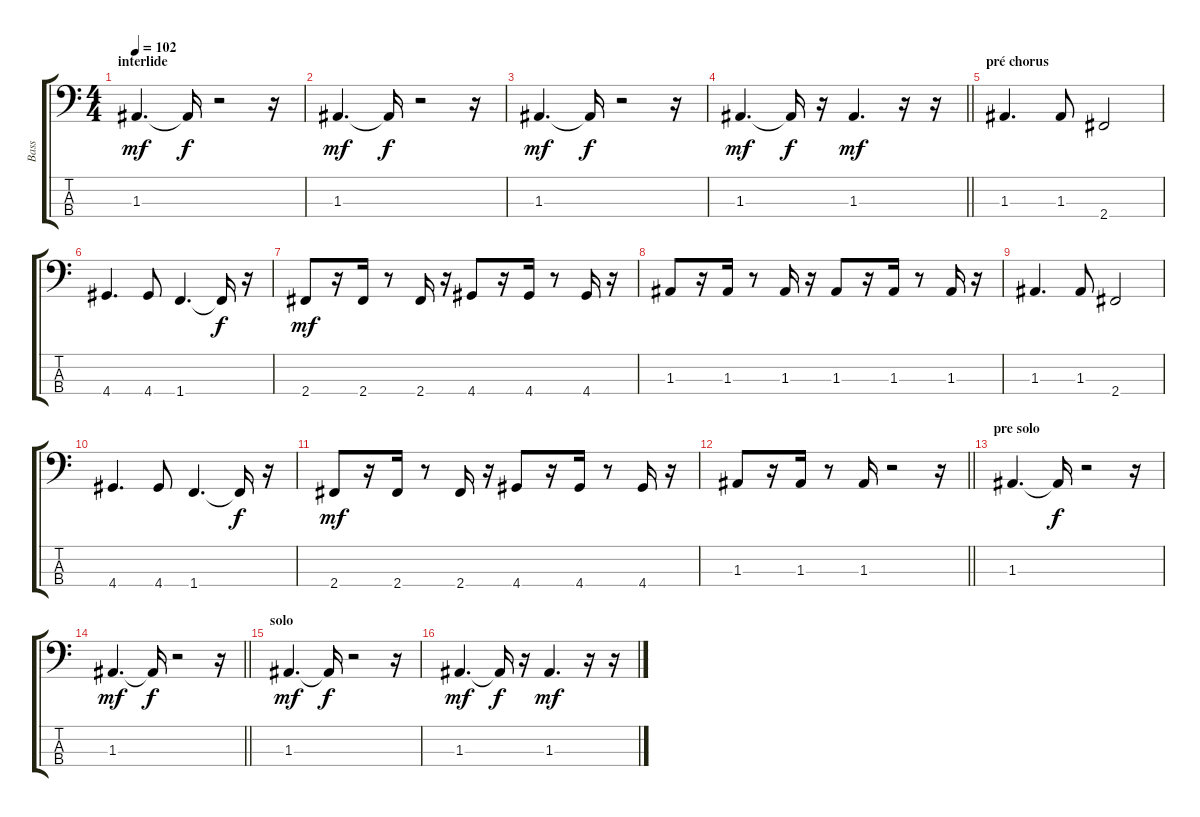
\track ("Bass" "Bass") {instrument electricbassfinger}
\staff {score tabs}
\tuning (G2 D2 A1 E1) {hide}
\ts (4 4)
\section ("" "interlide")
\tempo 102
\clef f4
\ks c
1.3.4{d dy mf} 1.3{t}.16{dy f} r.2 r.16 |
1.3.4{d dy mf} 1.3{t}.16{dy f} r.2 r.16 |
1.3.4{d dy mf} 1.3{t}.16{dy f} r.2 r.16 |
\barLineRight lightlight
1.3.4{d dy mf} 1.3{t}.16{dy f} r.16 1.3.4{d dy mf} r.16 r.16 |
\section ("" "pré chorus")
1.3.4{d} 1.3.8 2.4.2 |
4.4.4{d} 4.4.8 1.4.4{d} 1.4{t}.16{dy f} r.16 |
2.4.8{dy mf} r.16 2.4.16 r.8 2.4.16 r.16 4.4.8 r.16 4.4.16 r.8 4.4.16 r.16 |
1.3.8 r.16 1.3.16 r.8 1.3.16 r.16 1.3.8 r.16 1.3.16 r.8 1.3.16 r.16 |
1.3.4{d} 1.3.8 2.4.2 |
4.4.4{d} 4.4.8 1.4.4{d} 1.4{t}.16{dy f} r.16 |
2.4.8{dy mf} r.16 2.4.16 r.8 2.4.16 r.16 4.4.8 r.16 4.4.16 r.8 4.4.16 r.16 |
\barLineRight lightlight
1.3.8 r.16 1.3.16 r.8 1.3.16 r.2 r.16 |
\section ("" "pre solo")
1.3.4{d} 1.3{t}.16{dy f} r.2 r.16 |
\barLineRight lightlight
1.3.4{d dy mf} 1.3{t}.16{dy f} r.2 r.16 |
\section ("" "solo")
1.3.4{d dy mf} 1.3{t}.16{dy f} r.2 r.16 |
1.3.4{d dy mf} 1.3{t}.16{dy f} r.16 1.3.4{d dy mf} r.16 r.16
